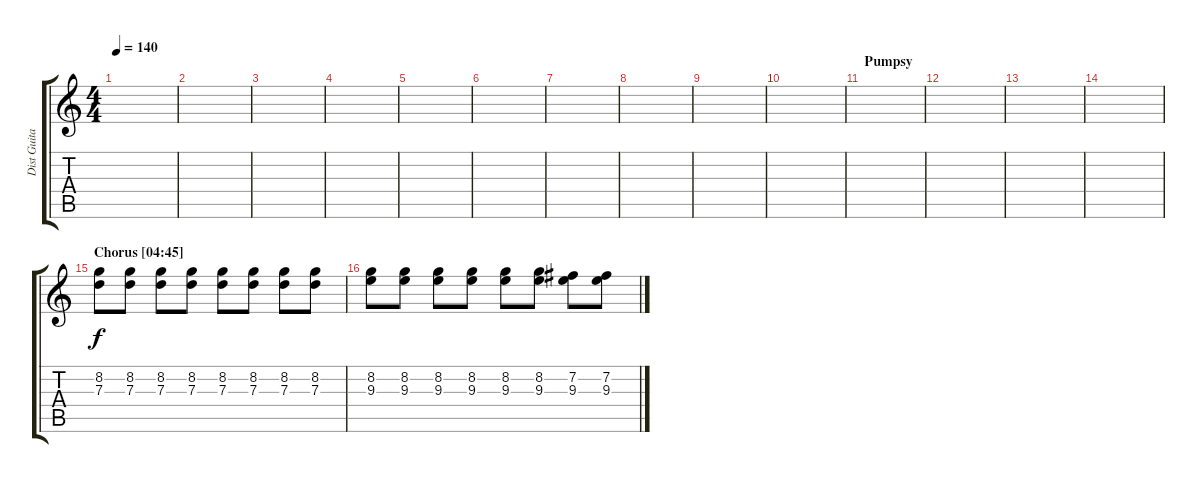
\track ("Dist Guitar (Left)" "Dist Guita") {instrument distortionguitar}
\staff {score tabs}
\tuning (E4 B3 G3 D3 A2 E2) {hide}
\ts (4 4)
\tempo 140
\clef g2
\ks c
|
|
\section ("" "")
|
|
|
|
|
\section ("" "")
|
|
|
\section ("" "Pumpsy")
|
|
|
|
\section ("" "Chorus [04:45]")
(8.2 7.3).8{volume 12} (8.2 7.3).8 (8.2 7.3).8 (8.2 7.3).8 (8.2 7.3).8 (8.2 7.3).8 (8.2 7.3).8 (8.2 7.3).8 |
(8.2 9.3).8 (8.2 9.3).8 (8.2 9.3).8 (8.2 9.3).8 (8.2 9.3).8 (8.2 9.3).8 (7.2 9.3).8 (7.2 9.3).8
